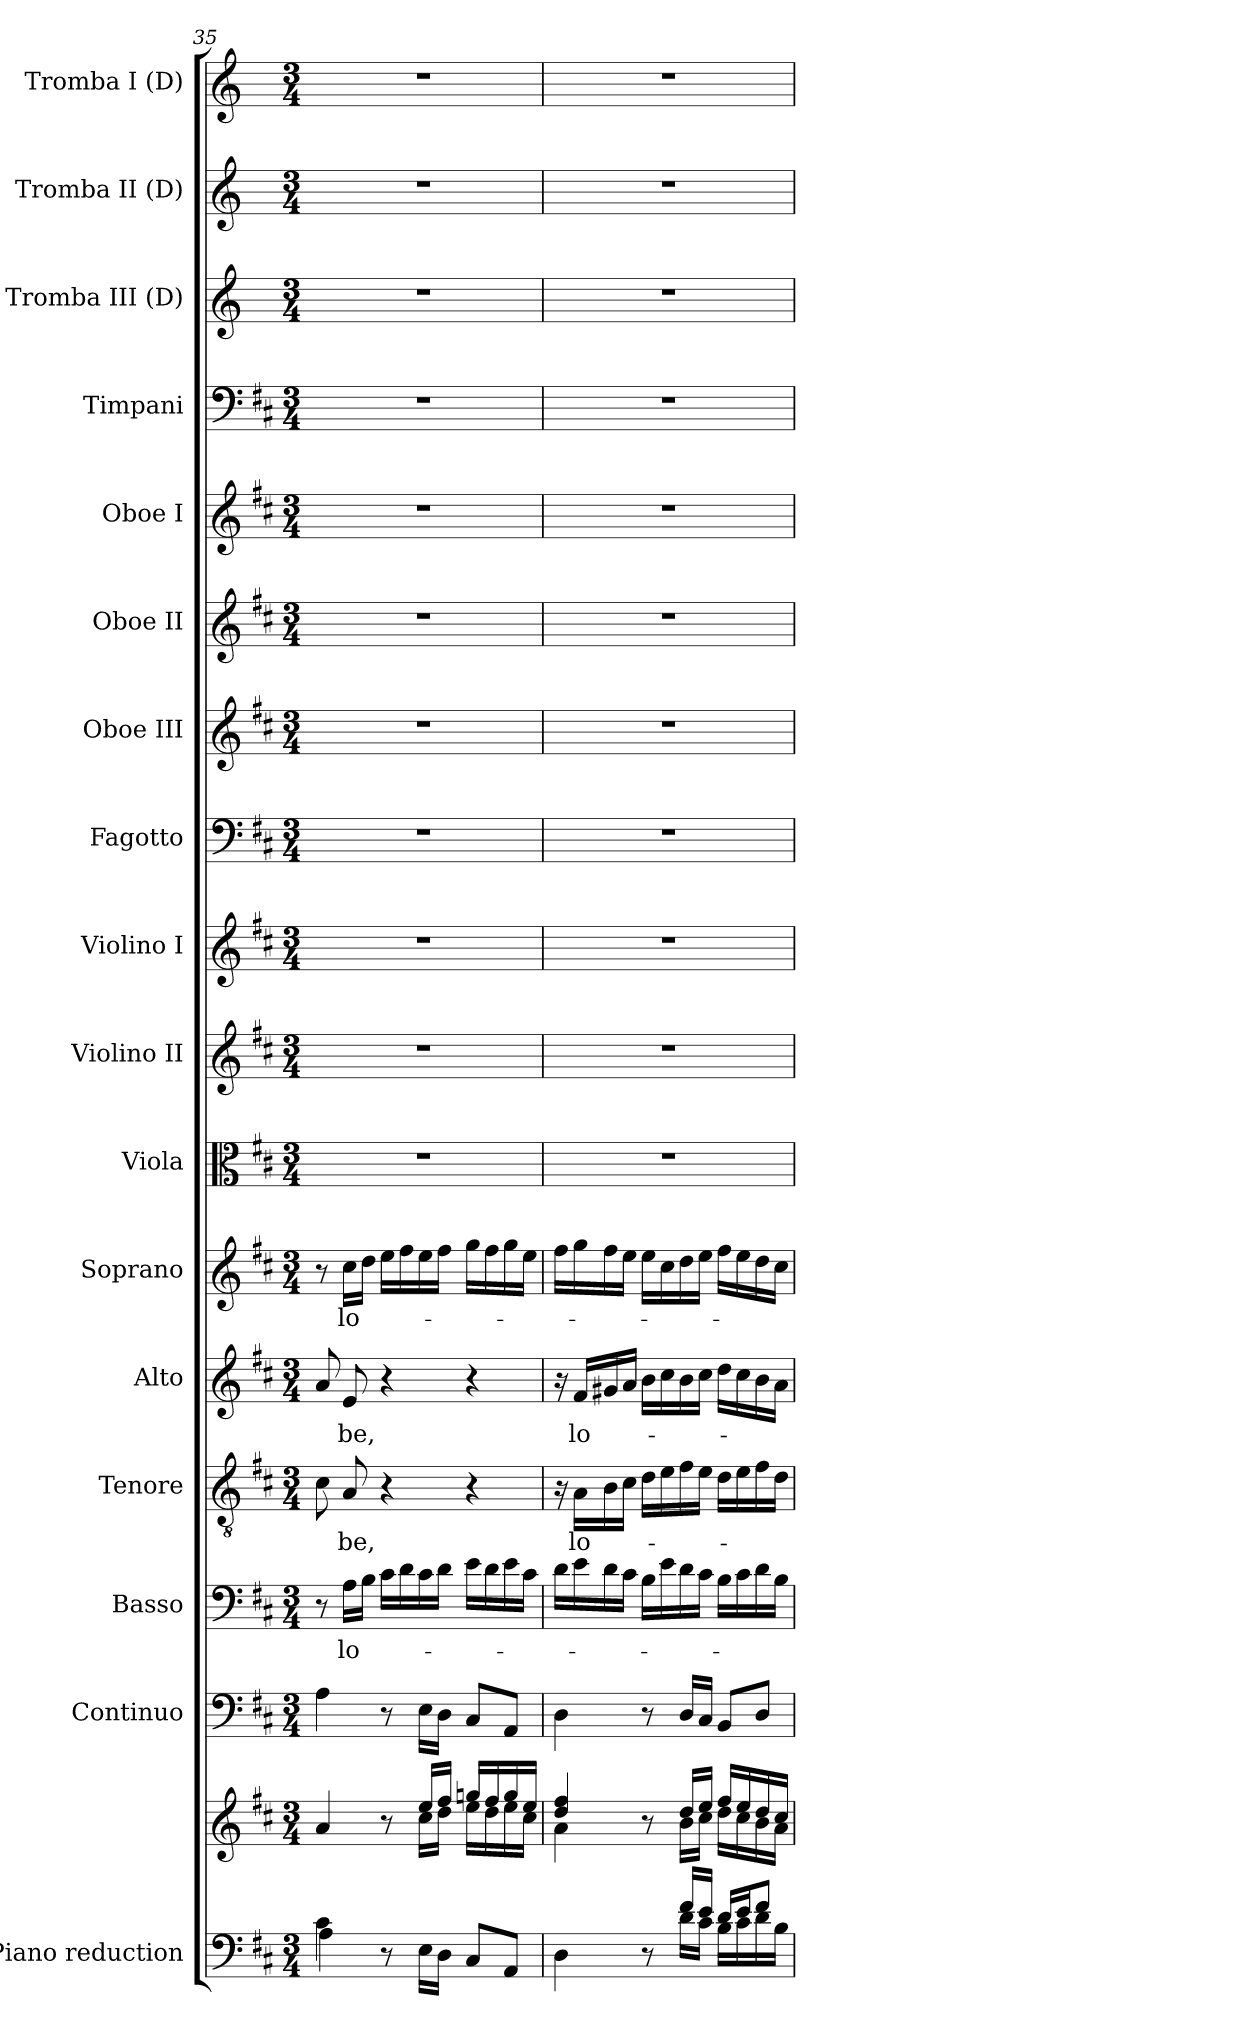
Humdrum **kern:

**kern	**kern	**kern	**kern	**text	**kern	**text	**kern	**text	**kern	**text	**kern	**kern	**kern	**kern	**kern	**kern	**kern	**kern	**kern	**kern	**kern
*part17	*part17	*part16	*part15	*part15	*part14	*part14	*part13	*part13	*part12	*part12	*part11	*part10	*part9	*part8	*part7	*part6	*part5	*part4	*part3	*part2	*part1
*staff18	*staff17	*staff16	*staff15	*staff15	*staff14	*staff14	*staff13	*staff13	*staff12	*staff12	*staff11	*staff10	*staff9	*staff8	*staff7	*staff6	*staff5	*staff4	*staff3	*staff2	*staff1
*I"Piano reduction	*	*I"Continuo	*I"Basso	*	*I"Tenore	*	*I"Alto	*	*I"Soprano	*	*I"Viola	*I"Violino II	*I"Violino I	*I"Fagotto	*I"Oboe III	*I"Oboe II	*I"Oboe I	*I"Timpani	*I"Tromba III (D)	*I"Tromba II (D)	*I"Tromba I (D)
*I'Pno	*	*	*	*	*	*	*	*	*	*	*	*	*	*	*I'Ob	*I'Ob	*I'Ob	*I'Timp	*	*	*
*clefF4	*clefG2	*clefF4	*clefF4	*	*clefGv2	*	*clefG2	*	*clefG2	*	*clefC3	*clefG2	*clefG2	*clefF4	*clefG2	*clefG2	*clefG2	*clefF4	*clefG2	*clefG2	*clefG2
*	*	*	*	*	*	*	*	*	*	*	*	*	*	*	*	*	*	*	*ITrd-1c-2	*ITrd-1c-2	*ITrd-1c-2
*k[f#c#]	*k[f#c#]	*k[f#c#]	*k[f#c#]	*	*k[f#c#]	*	*k[f#c#]	*	*k[f#c#]	*	*k[f#c#]	*k[f#c#]	*k[f#c#]	*k[f#c#]	*k[f#c#]	*k[f#c#]	*k[f#c#]	*k[f#c#]	*k[f#c#]	*k[f#c#]	*k[f#c#]
*M3/4	*M3/4	*M3/4	*M3/4	*	*M3/4	*	*M3/4	*	*M3/4	*	*M3/4	*M3/4	*M3/4	*M3/4	*M3/4	*M3/4	*M3/4	*M3/4	*M3/4	*M3/4	*M3/4
=35	=35	=35	=35	=35	=35	=35	=35	=35	=35	=35	=35	=35	=35	=35	=35	=35	=35	=35	=35	=35	=35
*^	*^	*	*	*	*	*	*	*	*	*	*	*	*	*	*	*	*	*	*	*	*
4c#\	4A\	4a/	4ryy	4A\	8r	.	8c#\	.	8a/	.	8r	.	2.r	2.r	2.r	2.r	2.r	2.r	2.r	2.r	2.r	2.r	2.r
!	!	!	!	!	!	!LO:LY:b	!	!LO:LY:b	!	!LO:LY:b	!	!LO:LY:b	!	!	!	!	!	!	!	!	!	!	!
.	.	.	.	.	16A\LL	lo-	8A/	be,	8e/	be,	16cc#\LL	lo-	.	.	.	.	.	.	.	.	.	.	.
.	.	.	.	.	16B\JJ	.	.	.	.	.	16dd\JJ	.	.	.	.	.	.	.	.	.	.	.	.
2ryy	8r	8r	8ryy	8r	16c#\LL	.	4r	.	4r	.	16ee\LL	.	.	.	.	.	.	.	.	.	.	.	.
.	.	.	.	.	16d\	.	.	.	.	.	16ff#\	.	.	.	.	.	.	.	.	.	.	.	.
.	16E\LL	16ee/LL	16cc#\LL	16E\LL	16c#\	.	.	.	.	.	16ee\	.	.	.	.	.	.	.	.	.	.	.	.
.	16D\JJ	16ff#/JJ	16dd\JJ	16D\JJ	16d\JJ	.	.	.	.	.	16ff#\JJ	.	.	.	.	.	.	.	.	.	.	.	.
.	8C#/L	16ggn/LL	16ee\LL	8C#/L	16e\LL	.	4r	.	4r	.	16gg\LL	.	.	.	.	.	.	.	.	.	.	.	.
.	.	16ff#/	16dd\	.	16d\	.	.	.	.	.	16ff#\	.	.	.	.	.	.	.	.	.	.	.	.
.	8AA/J	16gg/	16ee\	8AA/J	16e\	.	.	.	.	.	16gg\	.	.	.	.	.	.	.	.	.	.	.	.
.	.	16ee/JJ	16cc#\JJ	.	16c#\JJ	.	.	.	.	.	16ee\JJ	.	.	.	.	.	.	.	.	.	.	.	.
=36	=36	=36	=36	=36	=36	=36	=36	=36	=36	=36	=36	=36	=36	=36	=36	=36	=36	=36	=36	=36	=36	=36	=36
4ryy	4D\	4dd/ 4ff#/	4a\	4D\	16d\LL	.	16r	.	16r	.	16ff#\LL	.	2.r	2.r	2.r	2.r	2.r	2.r	2.r	2.r	2.r	2.r	2.r
!	!	!	!	!	!	!	!	!LO:LY:b	!	!LO:LY:b	!	!	!	!	!	!	!	!	!	!	!	!	!
.	.	.	.	.	16e\	.	16A\LL	lo-	16f#/LL	lo-	16gg\	.	.	.	.	.	.	.	.	.	.	.	.
.	.	.	.	.	16d\	.	16B\	.	16g#X/	.	16ff#\	.	.	.	.	.	.	.	.	.	.	.	.
.	.	.	.	.	16c#\JJ	.	16c#\JJ	.	16a/JJ	.	16ee\JJ	.	.	.	.	.	.	.	.	.	.	.	.
8r	8ryy	8r	8ryy	8r	16B\LL	.	16d\LL	.	16b\LL	.	16ee\LL	.	.	.	.	.	.	.	.	.	.	.	.
.	.	.	.	.	16e\	.	16e\	.	16cc#\	.	16cc#\	.	.	.	.	.	.	.	.	.	.	.	.
16f#/LL	16d\LL	16dd/LL	16b\LL	16D/LL	16d\	.	16f#\	.	16b\	.	16dd\	.	.	.	.	.	.	.	.	.	.	.	.
16e/JJ	16c#\JJ	16ee/JJ	16cc#\JJ	16C#/JJ	16c#\JJ	.	16e\JJ	.	16cc#\JJ	.	16ee\JJ	.	.	.	.	.	.	.	.	.	.	.	.
16d/LL	16B\LL	16ff#/LL	16dd\LL	8BB/L	16B\LL	.	16d\LL	.	16dd\LL	.	16ff#\LL	.	.	.	.	.	.	.	.	.	.	.	.
16e/J	16c#\	16ee/	16cc#\	.	16c#\	.	16e\	.	16cc#\	.	16ee\	.	.	.	.	.	.	.	.	.	.	.	.
8f#/J	16d\	16dd/	16b\	8D/J	16d\	.	16f#\	.	16b\	.	16dd\	.	.	.	.	.	.	.	.	.	.	.	.
.	16B\JJ	16cc#/JJ	16a\JJ	.	16B\JJ	.	16d\JJ	.	16a\JJ	.	16cc#\JJ	.	.	.	.	.	.	.	.	.	.	.	.
*v	*v	*	*	*	*	*	*	*	*	*	*	*	*	*	*	*	*	*	*	*	*	*	*
*	*v	*v	*	*	*	*	*	*	*	*	*	*	*	*	*	*	*	*	*	*	*	*
=	=	=	=	=	=	=	=	=	=	=	=	=	=	=	=	=	=	=	=	=	=
*-	*-	*-	*-	*-	*-	*-	*-	*-	*-	*-	*-	*-	*-	*-	*-	*-	*-	*-	*-	*-	*-
